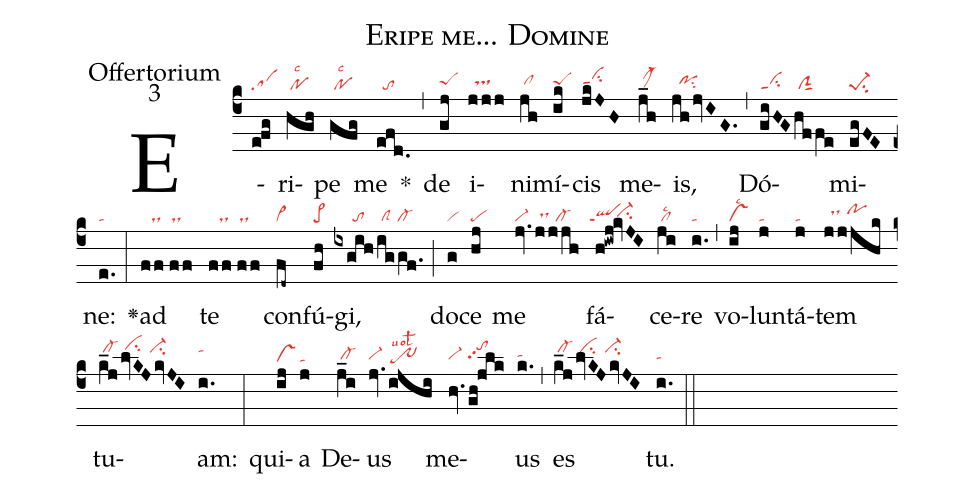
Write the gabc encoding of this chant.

name:Eripe me... Domine;
office-part:Offertorium;
mode:3;
nabc-lines:1;
%%
(c4) E(e!fg|sa)ri(hgh|/polsc2)pe(gfg|/polsc2) me(efd.|//to) *(,)
de(gj|peShh) i(jjj|//tshh)ni(jh|/clhh)mí(ik|peShh)cis(jkJH|cihhppt1) me(j_h|/clM-hj)is,(jhjvIG.|//pohhsu2) (,)
Dó(giHG|cippt1|hffe|/clSsut1)mi(egFE|pe-1su2)ne:(e.|ta) (:)
<v>\greheightstar</v> ad(ff//ff|///ds///ds) te(ff//ff|///ds///ds) con(fd~|cl~)fú(fh|pe>)gi,(ixgih|//////to|/iggf.|/clS//cl-) (;)
do(g|vi)ce(hj|pe) me(jv.jjjh|vi-///dshh//cl-) fá(h!iwj!kvJI|``qlppt1``ci-hh)ce(ji|/cllsc2)re(i.|ta) (,)
vo(ij|vslsc2)lun(j|ta)tá(j|ta)tem(jjjhk|//dshi//pohi) tu(k_j/lvKJkvJI|/cl-hk//cihl//ci-hk)am:(i.|tahk) (:)
qui(ij|vshg)a(j|tahg) De(j_i|/cl-hh)us(jv.ijhi|vi-hh//tr~lsvol2) me(hv.gh!jlk|vi-hh//tohlpp2)us(k.|tahi) (,)
es(k_j|/cl-hk|/lvKJkvJI|/cihk//ci-hk) tu.(i.|tahh) (::)
